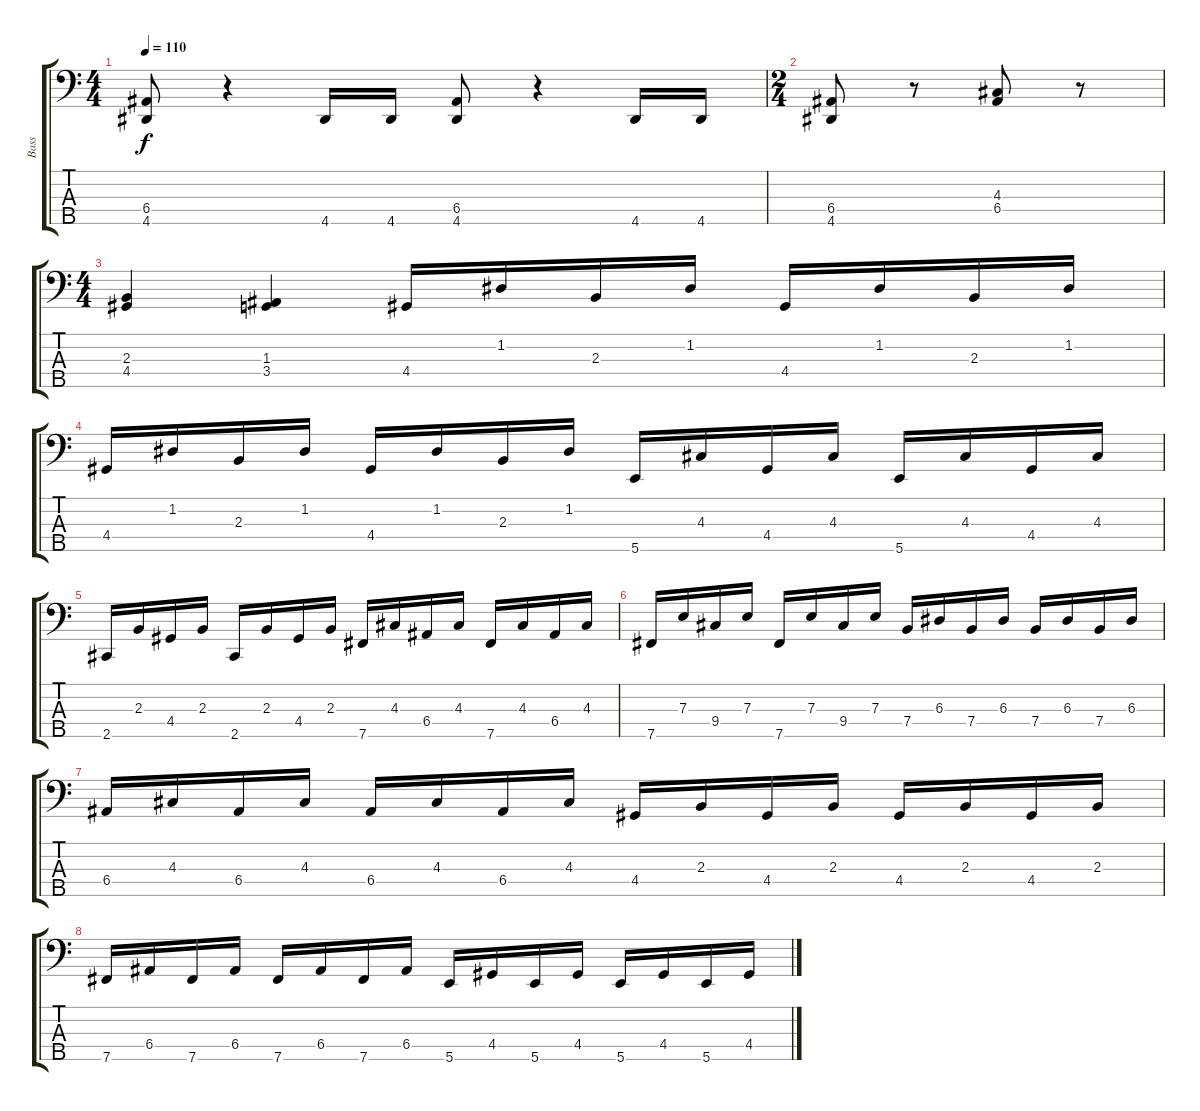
\track ("Bass" "Bass") {instrument electricbasspick}
\staff {score tabs}
\tuning (G2 D2 A1 E1 B0) {hide}
\ts (4 4)
\tempo 110
\clef f4
\ks c
(6.4 4.5).8{dy f} r.4 4.5.16 4.5.16 (6.4 4.5).8 r.4 4.5.16 4.5.16 |
\ts (2 4)
(6.4 4.5).8 r.8 (4.3 6.4).8 r.8 |
\ts (4 4)
(2.3 4.4).4 (1.3 3.4).4 4.4.16 1.2.16 2.3.16 1.2.16 4.4.16 1.2.16 2.3.16 1.2.16 |
4.4.16 1.2.16 2.3.16 1.2.16 4.4.16 1.2.16 2.3.16 1.2.16 5.5.16 4.3.16 4.4.16 4.3.16 5.5.16 4.3.16 4.4.16 4.3.16 |
2.5.16 2.3.16 4.4.16 2.3.16 2.5.16 2.3.16 4.4.16 2.3.16 7.5.16 4.3.16 6.4.16 4.3.16 7.5.16 4.3.16 6.4.16 4.3.16 |
7.5.16 7.3.16 9.4.16 7.3.16 7.5.16 7.3.16 9.4.16 7.3.16 7.4.16 6.3.16 7.4.16 6.3.16 7.4.16 6.3.16 7.4.16 6.3.16 |
6.4.16 4.3.16 6.4.16 4.3.16 6.4.16 4.3.16 6.4.16 4.3.16 4.4.16 2.3.16 4.4.16 2.3.16 4.4.16 2.3.16 4.4.16 2.3.16 |
7.5.16 6.4.16 7.5.16 6.4.16 7.5.16 6.4.16 7.5.16 6.4.16 5.5.16 4.4.16 5.5.16 4.4.16 5.5.16 4.4.16 5.5.16 4.4.16
